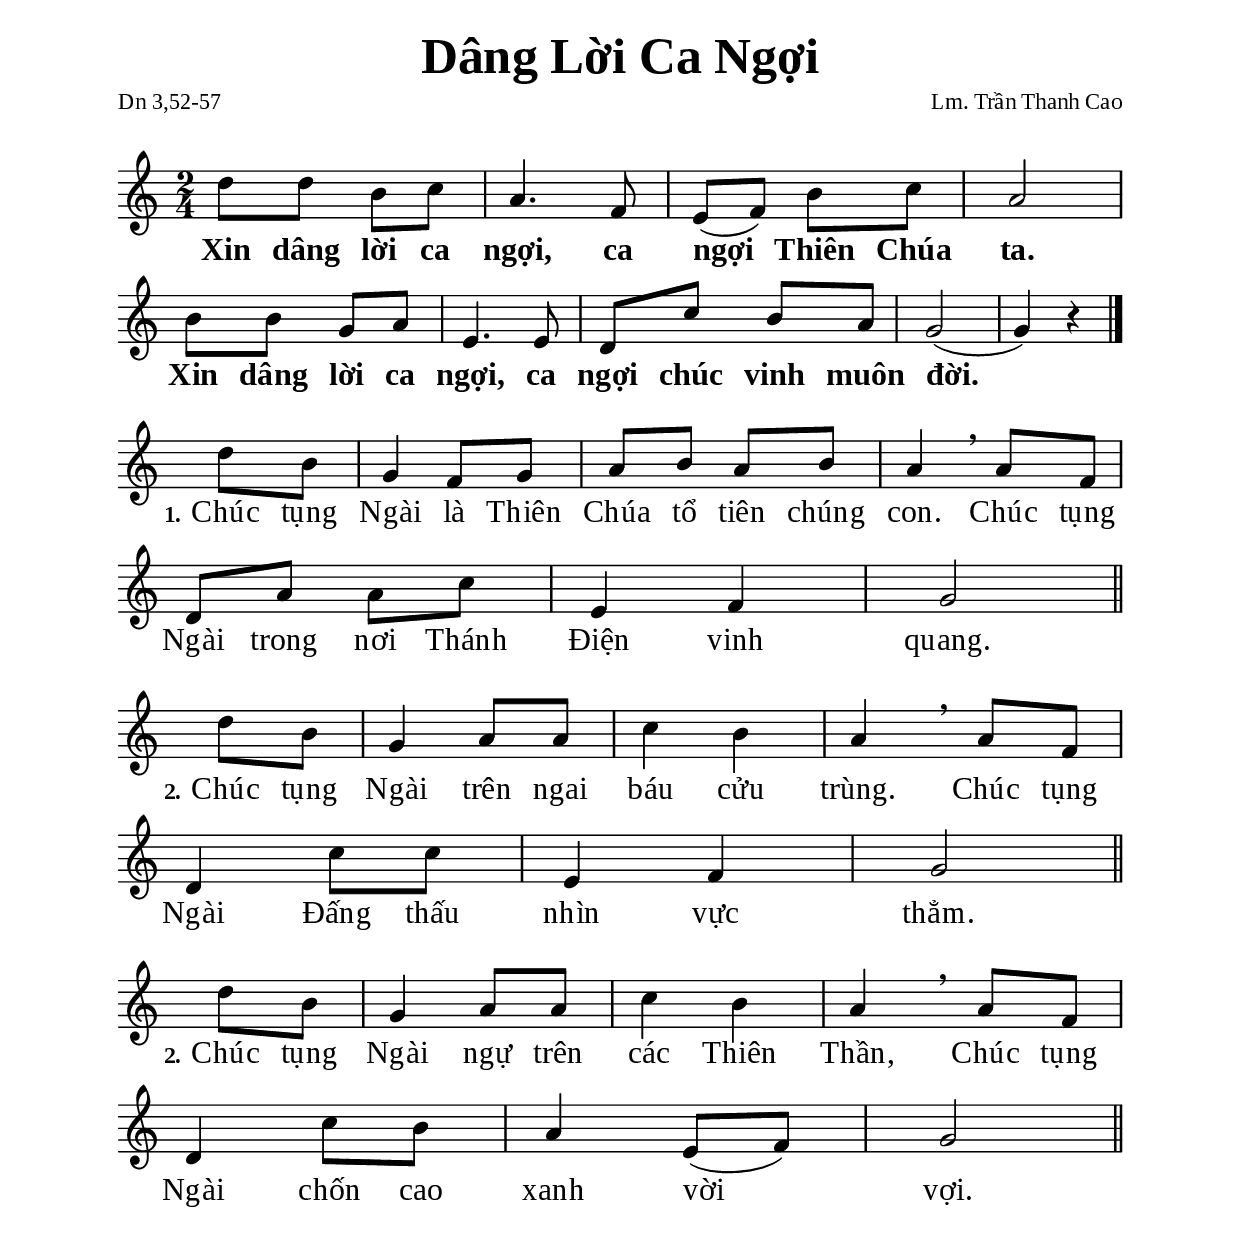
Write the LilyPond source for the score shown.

% Cài đặt chung
\version "2.20.0"
\include "english.ly"

\header {
  title = \markup { \fontsize #3 "Dâng Lời Ca Ngợi" }
  poet = "Dn 3,52-57"
  composer = "Lm. Trần Thanh Cao"
  arranger = " "
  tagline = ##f
}


\paper {
   #(set-paper-size "a4")
  top-margin = 10\mm
  bottom-margin = 10\mm
  left-margin = 20\mm
  right-margin = 20\mm
  indent = #0
  #(define fonts
    (make-pango-font-tree
      "Liberation Serif"
      "Liberation Serif"
      "Liberation Serif"
      (/ 20 20)))
  page-count = #1
}

% Nhạc điệp khúc
nhacDiepKhuc = \relative c'' {

  d8 d b c |
  a4. f8 |
  e (f) b c |
  a2 |
  b8 b g a |
  e4. e8 |
  d c' b a |
  g2 ( |
  g4) r \bar "|."
}

% Nhạc phiên khúc
nhacPhienKhucMot = \relative c'' {
 
  \partial 4 d8 b |
  g4 f8 g |
  a b a b |
  a4 \breathe a8 f |
  d a' a c |
  e,4 f |
  g2 \bar "||"
}

nhacPhienKhucHai = \relative c'' {
  
  \partial 4 d8 b |
  g4 a8 a |
  c4 b |
  a \breathe a8 f |
  d4 c'8 c |
  e,4 f |
  g2 \bar "||"
}

nhacPhienKhucBa = \relative c'' {
  
  \partial 4 d8 b |
  g4 a8 a |
  c4 b |
  a \breathe a8 f |
  d4 c'8 b |
  a4 e8 (f) |
  g2 \bar "||"
}

% Lời điệp khúc
loiDiepKhuc = \lyricmode {
 
  Xin dâng lời ca ngợi, ca ngợi Thiên Chúa ta.
  Xin dâng lời ca ngợi, ca ngợi chúc vinh muôn đời.
}

% Lời phiên khúc
loiPhienKhucMot = \lyricmode {
  \set stanza = #"1."
  Chúc tụng Ngài là Thiên Chúa tổ tiên chúng con.
  Chúc tụng Ngài trong nơi Thánh Điện vinh quang.
}

loiPhienKhucHai = \lyricmode {
  \set stanza = #"2."
  Chúc tụng Ngài trên ngai báu cửu trùng.
  Chúc tụng Ngài Đấng thấu nhìn vực thẳm.
}

loiPhienKhucBa = \lyricmode {
  \set stanza = #"2."
  Chúc tụng Ngài ngự trên các Thiên Thần,
  Chúc tụng Ngài chốn cao xanh vời vợi.
}


% Dàn trang
\score {
  \new ChoirStaff <<
    \new Staff = diepKhuc \with {
        \consists "Merge_rests_engraver"
        \magnifyStaff #(magstep +1)
      }
      <<
      \new Voice = beSop {
        \key c \major \time 2/4 \stemNeutral \nhacDiepKhuc
      }
    >>
    \new Lyrics \lyricsto beSop \loiDiepKhuc
  >>
  \layout {
    \override Lyrics.LyricText.font-series = #'bold
    \override Lyrics.LyricText.font-size = #+3
    \override Lyrics.LyricSpace.minimum-distance = #2.0
    \override Score.BarNumber.break-visibility = ##(#f #f #f)
    \override Score.SpacingSpanner.uniform-stretching = ##t
  }
}

\score {
  \new ChoirStaff <<
    \new Staff = phienKhuc \with {
        \magnifyStaff #(magstep +1)
      }
      <<
      \new Voice = beSop {
        \key c \major \time 2/4 \nhacPhienKhucMot
      }
    >>
    \new Lyrics \lyricsto beSop \loiPhienKhucMot
  >>
  \layout {
    \override Staff.TimeSignature.transparent = ##t
    \override Lyrics.LyricText.font-size = #+3
    \override Lyrics.LyricSpace.minimum-distance = #2.0
    \override Score.BarNumber.break-visibility = ##(#f #f #f)
    \override Score.SpacingSpanner.uniform-stretching = ##t
  } 
}

\score {
  \new ChoirStaff <<
    \new Staff = phienKhuc \with {
        \magnifyStaff #(magstep +1)
      }
      <<
      \new Voice = beSop {
        \key c \major \time 2/4 \nhacPhienKhucHai
      }
    >>
    \new Lyrics \lyricsto beSop \loiPhienKhucHai
  >>
  \layout {
    \override Staff.TimeSignature.transparent = ##t
    \override Lyrics.LyricText.font-size = #+3
    \override Lyrics.LyricSpace.minimum-distance = #2.0
    \override Score.BarNumber.break-visibility = ##(#f #f #f)
    \override Score.SpacingSpanner.uniform-stretching = ##t
  } 
}

\score {
  \new ChoirStaff <<
    \new Staff = phienKhuc \with {
        \magnifyStaff #(magstep +1)
      }
      <<
      \new Voice = beSop {
        \key c \major \time 2/4 \nhacPhienKhucBa
      }
    >>
    \new Lyrics \lyricsto beSop \loiPhienKhucBa
  >>
  \layout {
    \override Staff.TimeSignature.transparent = ##t
    \override Lyrics.LyricText.font-size = #+3
    \override Lyrics.LyricSpace.minimum-distance = #2.0
    \override Score.BarNumber.break-visibility = ##(#f #f #f)
    \override Score.SpacingSpanner.uniform-stretching = ##t
  } 
}
